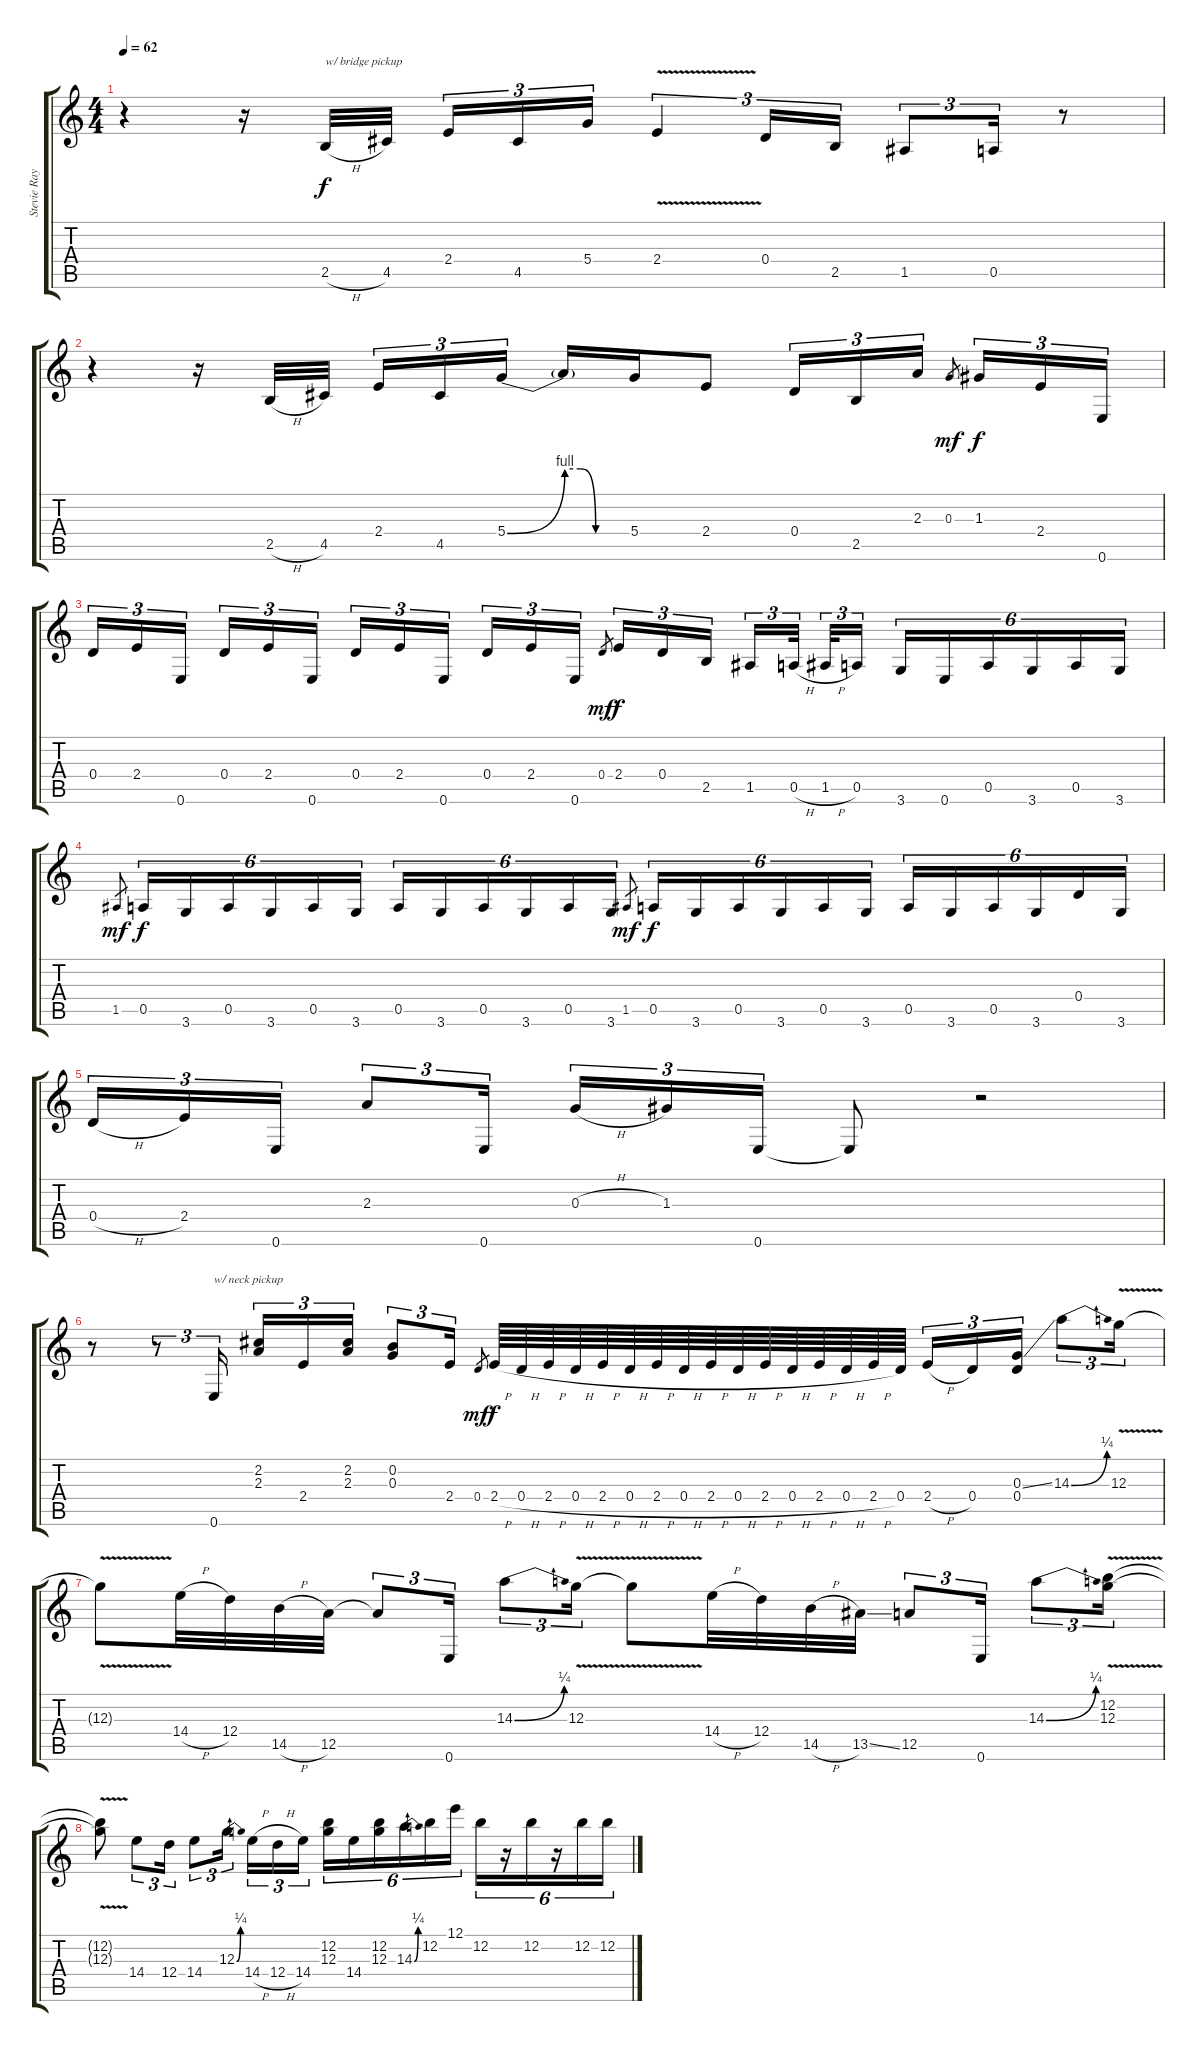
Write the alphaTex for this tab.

\track ("Stevie Ray Vaughan" "Stevie Ray") {instrument electricguitarjazz}
\staff {score tabs}
\tuning (E4 B3 G3 D3 A2 E2) {hide}
\ts (4 4)
\tempo 62
\clef g2
\ks c
r.4{dy f} r.16 2.5{h}.32{txt "w/ bridge pickup"} 4.5.32 2.4.16{tu (3 2)} 4.5.16{tu (3 2)} 5.4.16{tu (3 2)} 2.4{v}.4{tu (3 2)} 0.4.16{tu (3 2)} 2.5.16{tu (3 2)} 1.5.8{tu (3 2)} 0.5.16{tu (3 2)} r.8 |
r.4 r.16 2.5{h}.32 4.5.32 2.4.16{tu (3 2)} 4.5.16{tu (3 2)} 5.4{be (bend 0 0 60 4)}.16{tu (3 2)} 5.4{be (custom 0 4 15 4 30 0 60 0) t}.16 5.4.16 2.4.8 0.4.16{tu (3 2)} 2.5.16{tu (3 2)} 2.3.16{tu (3 2)} 0.3.8{gr dy mf} 1.3.16{tu (3 2) dy f} 2.4.16{tu (3 2)} 0.6.16{tu (3 2)} |
0.4.16{tu (3 2)} 2.4.16{tu (3 2)} 0.6.16{tu (3 2)} 0.4.16{tu (3 2)} 2.4.16{tu (3 2)} 0.6.16{tu (3 2)} 0.4.16{tu (3 2)} 2.4.16{tu (3 2)} 0.6.16{tu (3 2)} 0.4.16{tu (3 2)} 2.4.16{tu (3 2)} 0.6.16{tu (3 2)} 0.4.8{gr dy mf} 2.4.16{tu (3 2) dy f} 0.4.16{tu (3 2)} 2.5.16{tu (3 2)} 1.5.16{tu (3 2)} 0.5{h}.32{tu (3 2)} 1.5{h}.32{tu (3 2)} 0.5.16{tu (3 2)} 3.6.16{tu (6 4)} 0.6.16{tu (6 4)} 0.5.16{tu (6 4)} 3.6.16{tu (6 4)} 0.5.16{tu (6 4)} 3.6.16{tu (6 4)} |
1.5.8{gr dy mf} 0.5.16{tu (6 4) dy f} 3.6.16{tu (6 4)} 0.5.16{tu (6 4)} 3.6.16{tu (6 4)} 0.5.16{tu (6 4)} 3.6.16{tu (6 4)} 0.5.16{tu (6 4)} 3.6.16{tu (6 4)} 0.5.16{tu (6 4)} 3.6.16{tu (6 4)} 0.5.16{tu (6 4)} 3.6.16{tu (6 4)} 1.5.8{gr dy mf} 0.5.16{tu (6 4) dy f} 3.6.16{tu (6 4)} 0.5.16{tu (6 4)} 3.6.16{tu (6 4)} 0.5.16{tu (6 4)} 3.6.16{tu (6 4)} 0.5.16{tu (6 4)} 3.6.16{tu (6 4)} 0.5.16{tu (6 4)} 3.6.16{tu (6 4)} 0.4.16{tu (6 4)} 3.6.16{tu (6 4)} |
0.4{h}.16{tu (3 2)} 2.4.16{tu (3 2)} 0.6.16{tu (3 2)} 2.3.8{tu (3 2)} 0.6.16{tu (3 2)} 0.3{h}.16{tu (3 2)} 1.3.16{tu (3 2)} 0.6.16{tu (3 2)} 0.6{t}.8 r.2 |
r.8 r.8{tu (3 2)} 0.6.16{tu (3 2) txt "w/ neck pickup"} (2.2 2.3).16{tu (3 2)} 2.4.16{tu (3 2)} (2.2 2.3).16{tu (3 2)} (0.2 0.3).8{tu (3 2)} 2.4.16{tu (3 2)} 0.4.8{gr dy mf} 2.4{h}.64{dy f} 0.4{h}.64 2.4{h}.64 0.4{h}.64 2.4{h}.64 0.4{h}.64 2.4{h}.64 0.4{h}.64 2.4{h}.64 0.4{h}.64 2.4{h}.64 0.4{h}.64 2.4{h}.64 0.4{h}.64 2.4{h}.64 0.4.64 2.4{h}.16{tu (3 2)} 0.4.16{tu (3 2)} (0.3{ss} 0.4).16{tu (3 2)} 14.3{be (bend 0 0 60 1)}.8{tu (3 2)} 12.3{v}.16{tu (3 2)} |
12.3{v t}.8 14.4{h}.32 12.4.32 14.5{h}.32 12.5.32 12.5{t}.8{tu (3 2)} 0.6.16{tu (3 2)} 14.3{be (bend 0 0 60 1)}.8{tu (3 2)} 12.3{v}.16{tu (3 2)} 12.3{v t}.8 14.4{h}.32 12.4.32 14.5{h}.32 13.5{ss}.32 12.5.8{tu (3 2)} 0.6.16{tu (3 2)} 14.3{be (bend 0 0 60 1)}.8{tu (3 2)} (12.2{v} 12.3{v}).16{tu (3 2)} |
(12.2{v t} 12.3{v t}).8 14.4.8{tu (3 2)} 12.4.16{tu (3 2)} 14.4.8{tu (3 2)} 12.3{be (bend 0 0 60 1)}.16{tu (3 2)} 14.4{h}.16{tu (3 2)} 12.4{h}.16{tu (3 2)} 14.4.16{tu (3 2)} (12.2 12.3).16{tu (6 4)} 14.4.16{tu (6 4)} (12.2 12.3).16{tu (6 4)} 14.3{be (bend 0 0 60 1)}.16{tu (6 4)} 12.2.16{tu (6 4)} 12.1.16{tu (6 4)} 12.2.16{tu (6 4)} r.16{tu (6 4)} 12.2.16{tu (6 4)} r.16{tu (6 4)} 12.2.16{tu (6 4)} 12.2.16{tu (6 4)}
